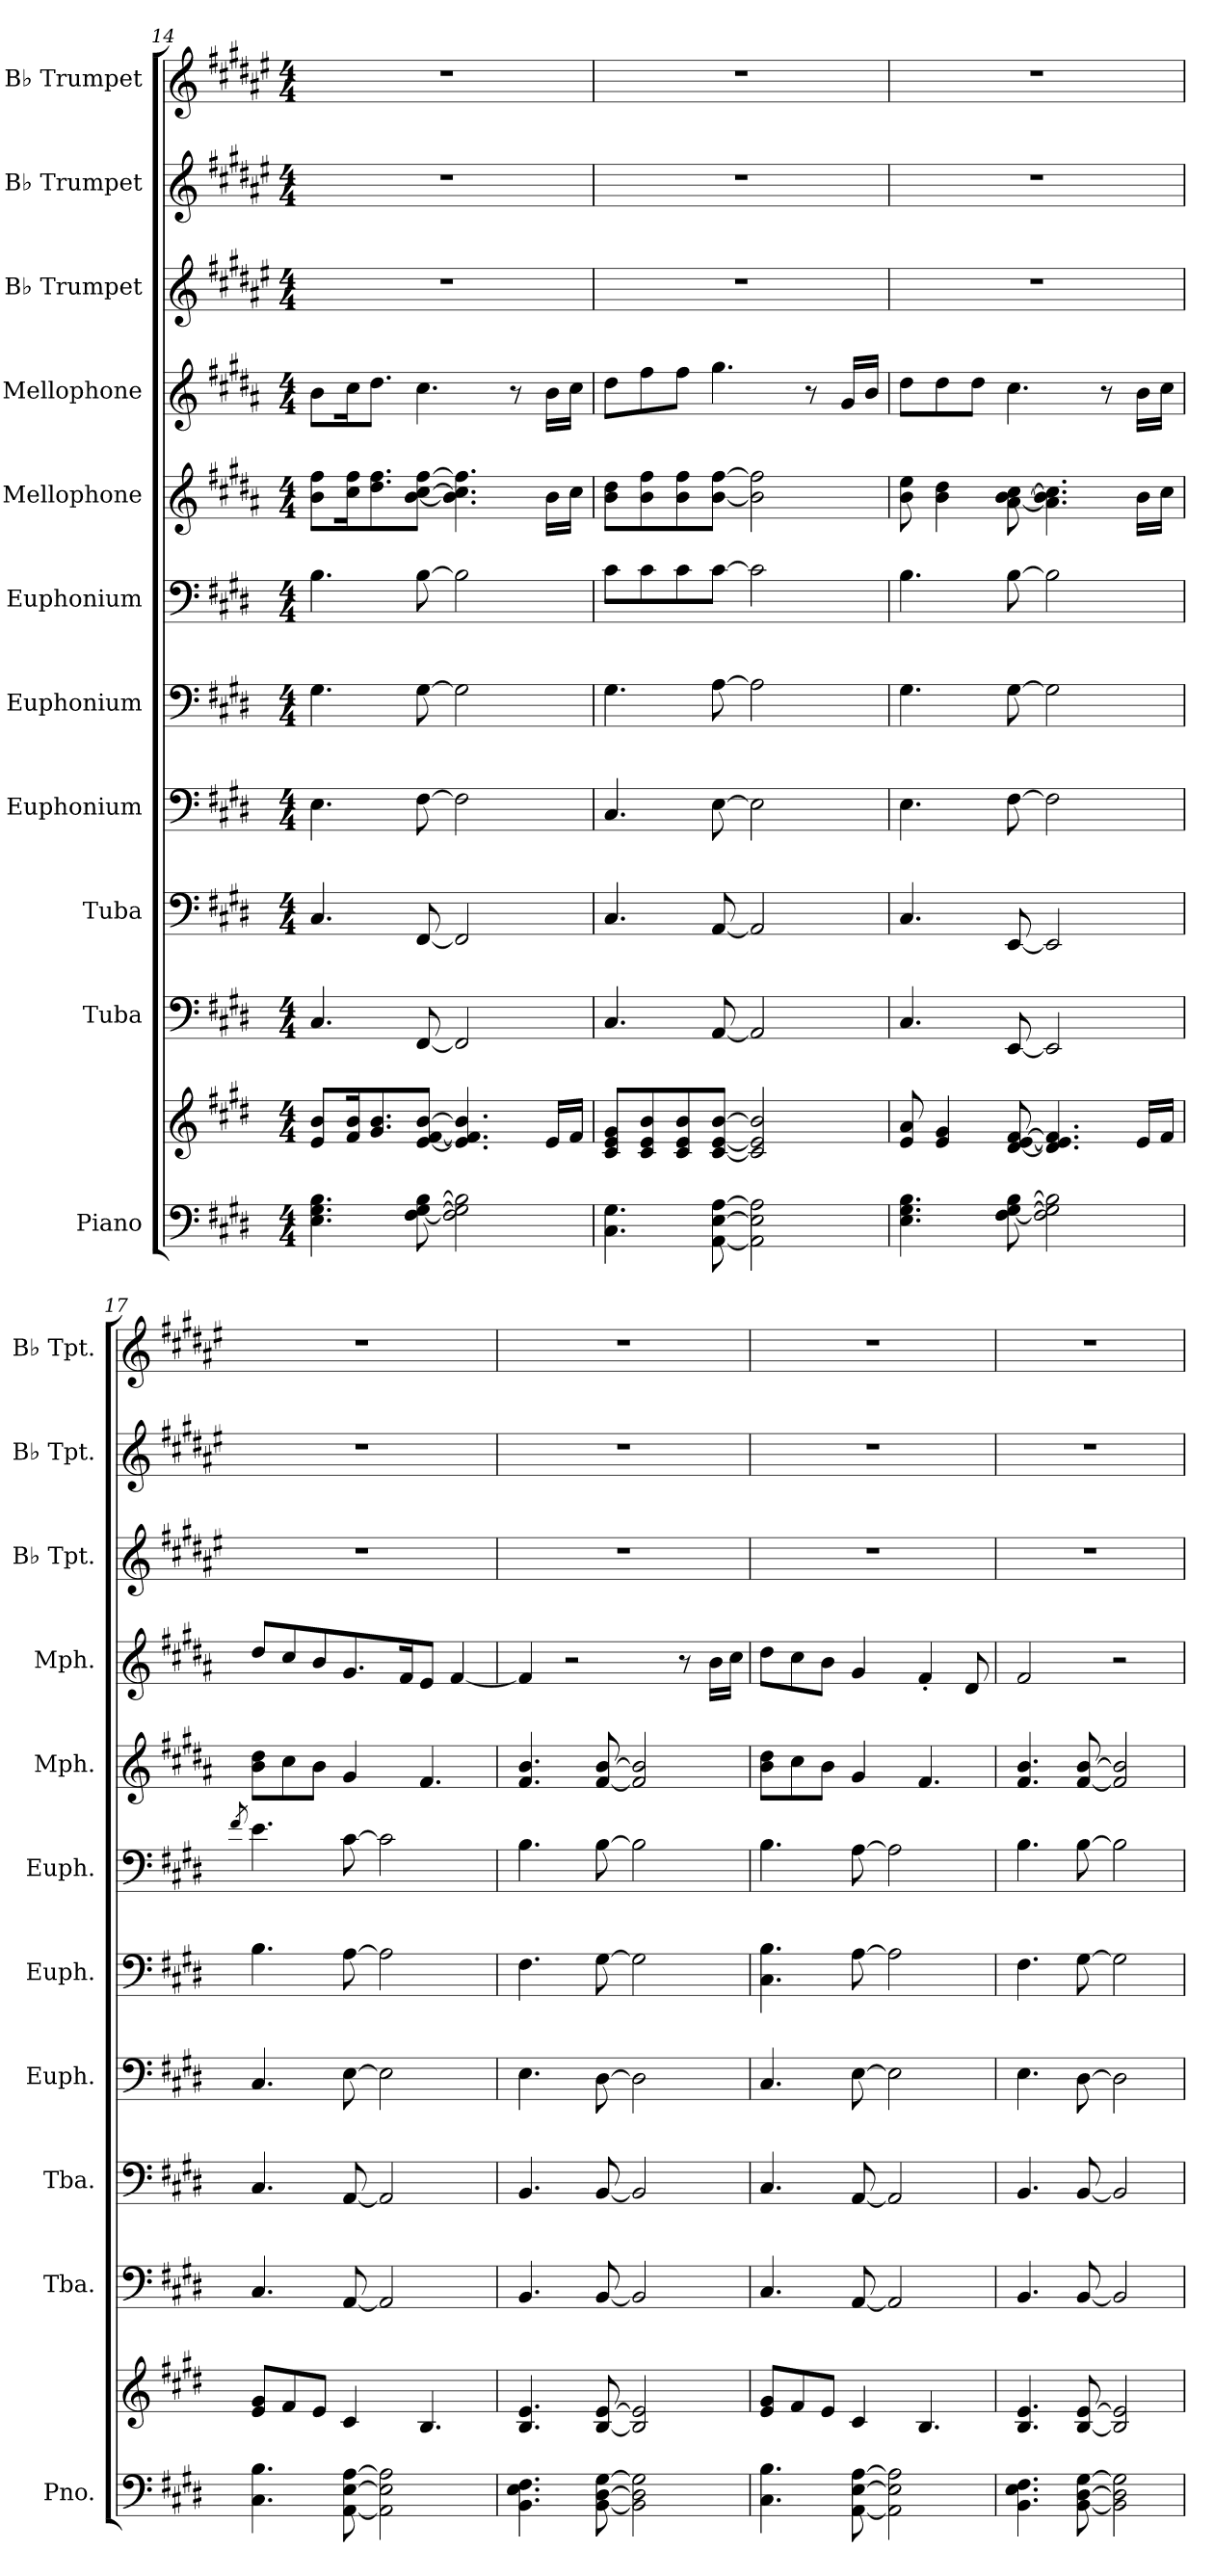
**kern	**kern	**kern	**kern	**kern	**kern	**kern	**kern	**kern	**kern	**kern	**kern
*part11	*part11	*part10	*part9	*part8	*part7	*part6	*part5	*part4	*part3	*part2	*part1
*staff12	*staff11	*staff10	*staff9	*staff8	*staff7	*staff6	*staff5	*staff4	*staff3	*staff2	*staff1
*I"Piano	*	*I"Tuba	*I"Tuba	*I"Euphonium	*I"Euphonium	*I"Euphonium	*I"Mellophone	*I"Mellophone	*I"B♭ Trumpet	*I"B♭ Trumpet	*I"B♭ Trumpet
*I'Pno.	*	*I'Tba.	*I'Tba.	*I'Euph.	*I'Euph.	*I'Euph.	*I'Mph.	*I'Mph.	*I'B♭ Tpt.	*I'B♭ Tpt.	*I'B♭ Tpt.
*clefF4	*clefG2	*clefF4	*clefF4	*clefF4	*clefF4	*clefF4	*clefG2	*clefG2	*clefG2	*clefG2	*clefG2
*	*	*	*	*	*	*	*ITrd4c7	*ITrd4c7	*ITrd1c2	*ITrd1c2	*ITrd1c2
*k[f#c#g#d#]	*k[f#c#g#d#]	*k[f#c#g#d#]	*k[f#c#g#d#]	*k[f#c#g#d#]	*k[f#c#g#d#]	*k[f#c#g#d#]	*k[f#c#g#d#]	*k[f#c#g#d#]	*k[f#c#g#d#]	*k[f#c#g#d#]	*k[f#c#g#d#]
*M4/4	*M4/4	*M4/4	*M4/4	*M4/4	*M4/4	*M4/4	*M4/4	*M4/4	*M4/4	*M4/4	*M4/4
=14	=14	=14	=14	=14	=14	=14	=14	=14	=14	=14	=14
4.E\ 4.G#\ 4.B\	8e/ 8b/L	4.C#/	4.C#/	4.E\	4.G#\	4.B\	8e\ 8b\L	8e\L	1r	1r	1r
.	16f#/ 16b/K	.	.	.	.	.	16f#\ 16b\K	16f#\K	.	.	.
.	8.g#/ 8.b/	.	.	.	.	.	8.g#\ 8.b\	8.g#\J	.	.	.
[8F#\ [8G#\ [8B\	[8e/ [8f#/ [8b/J	[8FF#/	[8FF#/	[8F#\	[8G#\	[8B\	[8e\ [8f#\ [8b\J	4.f#\	.	.	.
2F#\] 2G#\] 2B\]	4.e/] 4.f#/] 4.b/]	2FF#/]	2FF#/]	2F#\]	2G#\]	2B\]	4.e\] 4.f#\] 4.b\]	.	.	.	.
.	.	.	.	.	.	.	.	8r	.	.	.
.	16e/LL	.	.	.	.	.	16e\LL	16e\LL	.	.	.
.	16f#/JJ	.	.	.	.	.	16f#\JJ	16f#\JJ	.	.	.
=15	=15	=15	=15	=15	=15	=15	=15	=15	=15	=15	=15
4.C#\ 4.G#\	8c#/ 8e/ 8g#/L	4.C#/	4.C#/	4.C#/	4.G#\	8c#\L	8e\ 8g#\L	8g#\L	1r	1r	1r
.	8c#/ 8e/ 8b/	.	.	.	.	8c#\	8e\ 8b\	8b\	.	.	.
.	8c#/ 8e/ 8b/	.	.	.	.	8c#\	8e\ 8b\	8b\J	.	.	.
[8AA\ [8E\ [8A\	[8c#/ [8e/ [8b/J	[8AA/	[8AA/	[8E\	[8A\	[8c#\J	[8e\ [8b\J	4.cc#\	.	.	.
2AA\] 2E\] 2A\]	2c#/] 2e/] 2b/]	2AA/]	2AA/]	2E\]	2A\]	2c#\]	2e\] 2b\]	.	.	.	.
.	.	.	.	.	.	.	.	8r	.	.	.
.	.	.	.	.	.	.	.	16c#/LL	.	.	.
.	.	.	.	.	.	.	.	16e/JJ	.	.	.
!!LO:PB:g=z
=16	=16	=16	=16	=16	=16	=16	=16	=16	=16	=16	=16
4.E\ 4.G#\ 4.B\	8e/ 8a/	4.C#/	4.C#/	4.E\	4.G#\	4.B\	8e\ 8a\	8g#\L	1r	1r	1r
.	4e/ 4g#/	.	.	.	.	.	4e\ 4g#\	8g#\	.	.	.
.	.	.	.	.	.	.	.	8g#\J	.	.	.
[8F#\ [8G#\ [8B\	[8d#/ [8e/ [8f#/	[8EE/	[8EE/	[8F#\	[8G#\	[8B\	[8d#\ [8e\ [8f#\	4.f#\	.	.	.
2F#\] 2G#\] 2B\]	4.d#/] 4.e/] 4.f#/]	2EE/]	2EE/]	2F#\]	2G#\]	2B\]	4.d#\] 4.e\] 4.f#\]	.	.	.	.
.	.	.	.	.	.	.	.	8r	.	.	.
.	16e/LL	.	.	.	.	.	16e\LL	16e\LL	.	.	.
.	16f#/JJ	.	.	.	.	.	16f#\JJ	16f#\JJ	.	.	.
=17	=17	=17	=17	=17	=17	=17	=17	=17	=17	=17	=17
.	.	.	.	.	.	8qf#/	.	.	.	.	.
4.C#\ 4.B\	8e/ 8g#/L	4.C#/	4.C#/	4.C#/	4.B\	4.e\	8e\ 8g#\L	8g#/L	1r	1r	1r
.	8f#/	.	.	.	.	.	8f#\	8f#/	.	.	.
.	8e/J	.	.	.	.	.	8e\J	8e/	.	.	.
[8AA\ [8E\ [8A\	4c#/	[8AA/	[8AA/	[8E\	[8A\	[8c#\	4c#/	8.c#/	.	.	.
2AA\] 2E\] 2A\]	.	2AA/]	2AA/]	2E\]	2A\]	2c#\]	.	.	.	.	.
.	.	.	.	.	.	.	.	16B/K	.	.	.
.	4.B/	.	.	.	.	.	4.B/	8A/J	.	.	.
.	.	.	.	.	.	.	.	[4B/	.	.	.
=18	=18	=18	=18	=18	=18	=18	=18	=18	=18	=18	=18
4.BB\ 4.E\ 4.F#\	4.B/ 4.e/	4.BB/	4.BB/	4.E\	4.F#\	4.B\	4.B/ 4.e/	4B/]	1r	1r	1r
.	.	.	.	.	.	.	.	2r	.	.	.
[8BB\ [8D#\ [8G#\	[8B/ [8e/	[8BB/	[8BB/	[8D#\	[8G#\	[8B\	[8B/ [8e/	.	.	.	.
2BB\] 2D#\] 2G#\]	2B/] 2e/]	2BB/]	2BB/]	2D#\]	2G#\]	2B\]	2B/] 2e/]	.	.	.	.
.	.	.	.	.	.	.	.	8r	.	.	.
.	.	.	.	.	.	.	.	16e\LL	.	.	.
.	.	.	.	.	.	.	.	16f#\JJ	.	.	.
=19	=19	=19	=19	=19	=19	=19	=19	=19	=19	=19	=19
4.C#\ 4.B\	8e/ 8g#/L	4.C#/	4.C#/	4.C#/	4.C#\ 4.B\	4.B\	8e\ 8g#\L	8g#\L	1r	1r	1r
.	8f#/	.	.	.	.	.	8f#\	8f#\	.	.	.
.	8e/J	.	.	.	.	.	8e\J	8e\J	.	.	.
[8AA\ [8E\ [8A\	4c#/	[8AA/	[8AA/	[8E\	[8A\	[8A\	4c#/	4c#/	.	.	.
2AA\] 2E\] 2A\]	.	2AA/]	2AA/]	2E\]	2A\]	2A\]	.	.	.	.	.
.	4.B/	.	.	.	.	.	4.B/	4B'/	.	.	.
.	.	.	.	.	.	.	.	8G#/	.	.	.
!!LO:PB:g=z
=20	=20	=20	=20	=20	=20	=20	=20	=20	=20	=20	=20
4.BB\ 4.E\ 4.F#\	4.B/ 4.e/	4.BB/	4.BB/	4.E\	4.F#\	4.B\	4.B/ 4.e/	2B/	1r	1r	1r
[8BB\ [8D#\ [8G#\	[8B/ [8e/	[8BB/	[8BB/	[8D#\	[8G#\	[8B\	[8B/ [8e/	.	.	.	.
2BB\] 2D#\] 2G#\]	2B/] 2e/]	2BB/]	2BB/]	2D#\]	2G#\]	2B\]	2B/] 2e/]	2r	.	.	.
=	=	=	=	=	=	=	=	=	=	=	=
*-	*-	*-	*-	*-	*-	*-	*-	*-	*-	*-	*-
